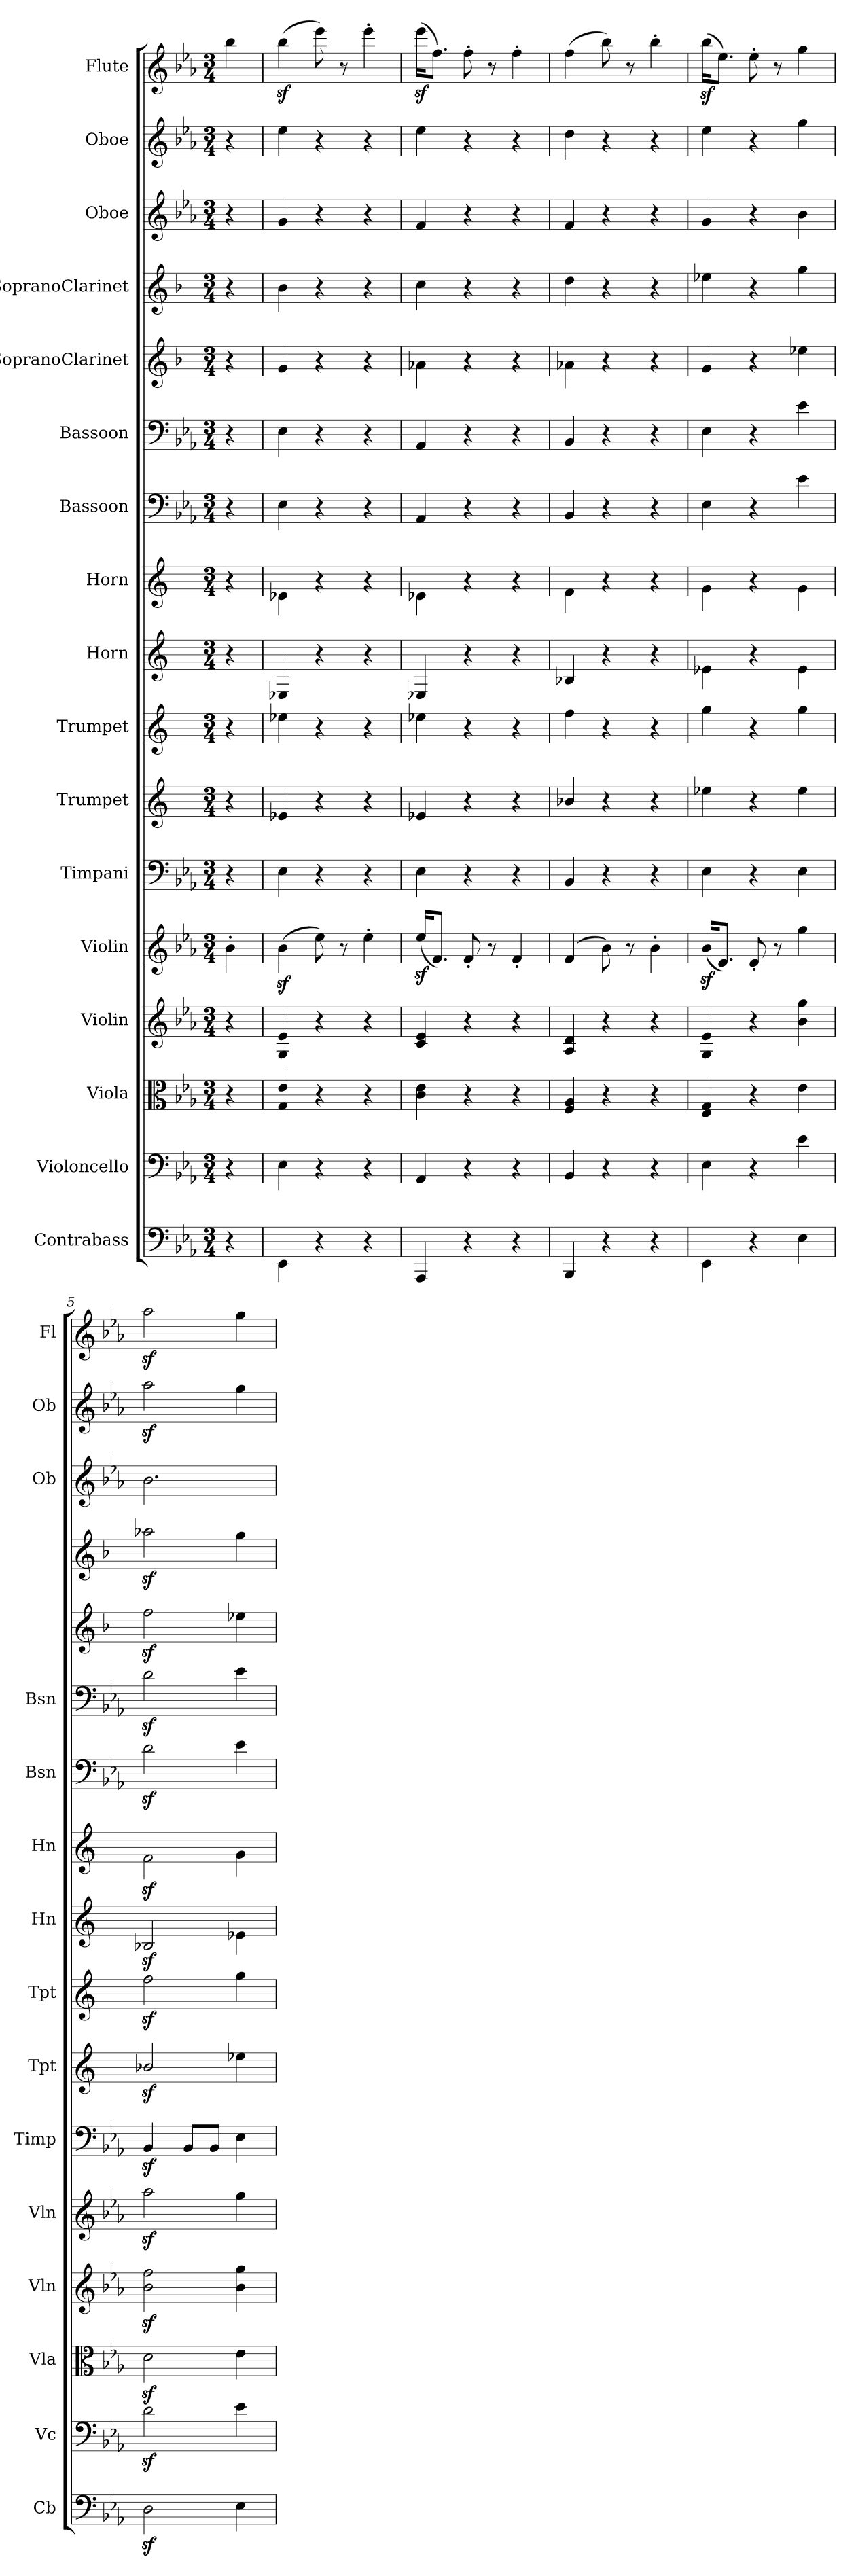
**kern	**kern	**kern	**kern	**kern	**kern	**kern	**kern	**kern	**kern	**kern	**kern	**kern	**kern	**kern	**kern	**kern
*part17	*part16	*part15	*part14	*part13	*part12	*part11	*part10	*part9	*part8	*part7	*part6	*part5	*part4	*part3	*part2	*part1
*staff17	*staff16	*staff15	*staff14	*staff13	*staff12	*staff11	*staff10	*staff9	*staff8	*staff7	*staff6	*staff5	*staff4	*staff3	*staff2	*staff1
*I"Contrabass	*I"Violoncello	*I"Viola	*I"Violin	*I"Violin	*I"Timpani	*I"Trumpet	*I"Trumpet	*I"Horn	*I"Horn	*I"Bassoon	*I"Bassoon	*I"SopranoClarinet	*I"SopranoClarinet	*I"Oboe	*I"Oboe	*I"Flute
*I'Cb	*I'Vc	*I'Vla	*I'Vln	*I'Vln	*I'Timp	*I'Tpt	*I'Tpt	*I'Hn	*I'Hn	*I'Bsn	*I'Bsn	*	*	*I'Ob	*I'Ob	*I'Fl
*clefF4	*clefF4	*clefC3	*clefG2	*clefG2	*clefF4	*clefG2	*clefG2	*clefG2	*clefG2	*clefF4	*clefF4	*clefG2	*clefG2	*clefG2	*clefG2	*clefG2
*k[b-e-a-]	*k[b-e-a-]	*k[b-e-a-]	*k[b-e-a-]	*k[b-e-a-]	*k[b-e-a-]	*k[]	*k[]	*k[]	*k[]	*k[b-e-a-]	*k[b-e-a-]	*k[b-]	*k[b-]	*k[b-e-a-]	*k[b-e-a-]	*k[b-e-a-]
*M3/4	*M3/4	*M3/4	*M3/4	*M3/4	*M3/4	*M3/4	*M3/4	*M3/4	*M3/4	*M3/4	*M3/4	*M3/4	*M3/4	*M3/4	*M3/4	*M3/4
=	=	=	=	=	=	=	=	=	=	=	=	=	=	=	=	=
4r	4r	4r	4r	4b-'\	4r	4r	4r	4r	4r	4r	4r	4r	4r	4r	4r	4bb-\
=1	=1	=1	=1	=1	=1	=1	=1	=1	=1	=1	=1	=1	=1	=1	=1	=1
4EE-\	4E-\	4G/ 4e-/	4G/ 4e-/	(4b-z\	4E-\	4e-X/	4ee-X\	4E-X/	4e-X\	4E-\	4E-\	4g/	4b-\	4g/	4ee-\	(4bb-z\
4r	4r	4r	4r	8ee-\)	4r	4r	4r	4r	4r	4r	4r	4r	4r	4r	4r	8eee-\)
.	.	.	.	8r	.	.	.	.	.	.	.	.	.	.	.	8r
4r	4r	4r	4r	4ee-'\	4r	4r	4r	4r	4r	4r	4r	4r	4r	4r	4r	4eee-'\
=2	=2	=2	=2	=2	=2	=2	=2	=2	=2	=2	=2	=2	=2	=2	=2	=2
4AAA-/	4AA-/	4c\ 4e-\	4c/ 4e-/	(16ee-z/KL	4E-\	4e-X/	4ee-X\	4E-X/	4e-X\	4AA-/	4AA-/	4a-X\	4cc\	4f/	4ee-\	(16eee-z\KL
.	.	.	.	8.f/J)	.	.	.	.	.	.	.	.	.	.	.	8.ff\J)
4r	4r	4r	4r	8f'/	4r	4r	4r	4r	4r	4r	4r	4r	4r	4r	4r	8ff'\
.	.	.	.	8r	.	.	.	.	.	.	.	.	.	.	.	8r
4r	4r	4r	4r	4f'/	4r	4r	4r	4r	4r	4r	4r	4r	4r	4r	4r	4ff'\
=3	=3	=3	=3	=3	=3	=3	=3	=3	=3	=3	=3	=3	=3	=3	=3	=3
4BBB-/	4BB-/	4F/ 4A-/	4A-/ 4d/	(4f/	4BB-/	4b-X/	4ff\	4B-X/	4f\	4BB-/	4BB-/	4a-X\	4dd\	4f/	4dd\	(4ff\
4r	4r	4r	4r	8b-\)	4r	4r	4r	4r	4r	4r	4r	4r	4r	4r	4r	8bb-\)
.	.	.	.	8r	.	.	.	.	.	.	.	.	.	.	.	8r
4r	4r	4r	4r	4b-'\	4r	4r	4r	4r	4r	4r	4r	4r	4r	4r	4r	4bb-'\
=4	=4	=4	=4	=4	=4	=4	=4	=4	=4	=4	=4	=4	=4	=4	=4	=4
4EE-\	4E-\	4E-/ 4G/	4G/ 4e-/	(16b-z/KL	4E-\	4ee-X\	4gg\	4e-X\	4g\	4E-\	4E-\	4g/	4ee-X\	4g/	4ee-\	(16bb-z\KL
.	.	.	.	8.e-/J)	.	.	.	.	.	.	.	.	.	.	.	8.ee-\J)
4r	4r	4r	4r	8e-'/	4r	4r	4r	4r	4r	4r	4r	4r	4r	4r	4r	8ee-'\
.	.	.	.	8r	.	.	.	.	.	.	.	.	.	.	.	8r
4E-\	4e-\	4e-\	4b-\ 4gg\	4gg\	4E-\	4ee-\	4gg\	4e-\	4g\	4e-\	4e-\	4ee-X\	4gg\	4b-\	4gg\	4gg\
=5	=5	=5	=5	=5	=5	=5	=5	=5	=5	=5	=5	=5	=5	=5	=5	=5
2Dz\	2dz\	2dz\	2b-z\ 2ffz\	2aa-z\	4BB-z/	2b-Xz/	2ffz\	2B-Xz/	2fz\	2dz\	2dz\	2ffz\	2aa-Xz\	2.b-\	2aa-z\	2aa-z\
.	.	.	.	.	8BB-/L	.	.	.	.	.	.	.	.	.	.	.
.	.	.	.	.	8BB-/J	.	.	.	.	.	.	.	.	.	.	.
4E-\	4e-\	4e-\	4b-\ 4gg\	4gg\	4E-\	4ee-X\	4gg\	4e-X\	4g\	4e-\	4e-\	4ee-X\	4gg\	.	4gg\	4gg\
=	=	=	=	=	=	=	=	=	=	=	=	=	=	=	=	=
*-	*-	*-	*-	*-	*-	*-	*-	*-	*-	*-	*-	*-	*-	*-	*-	*-
